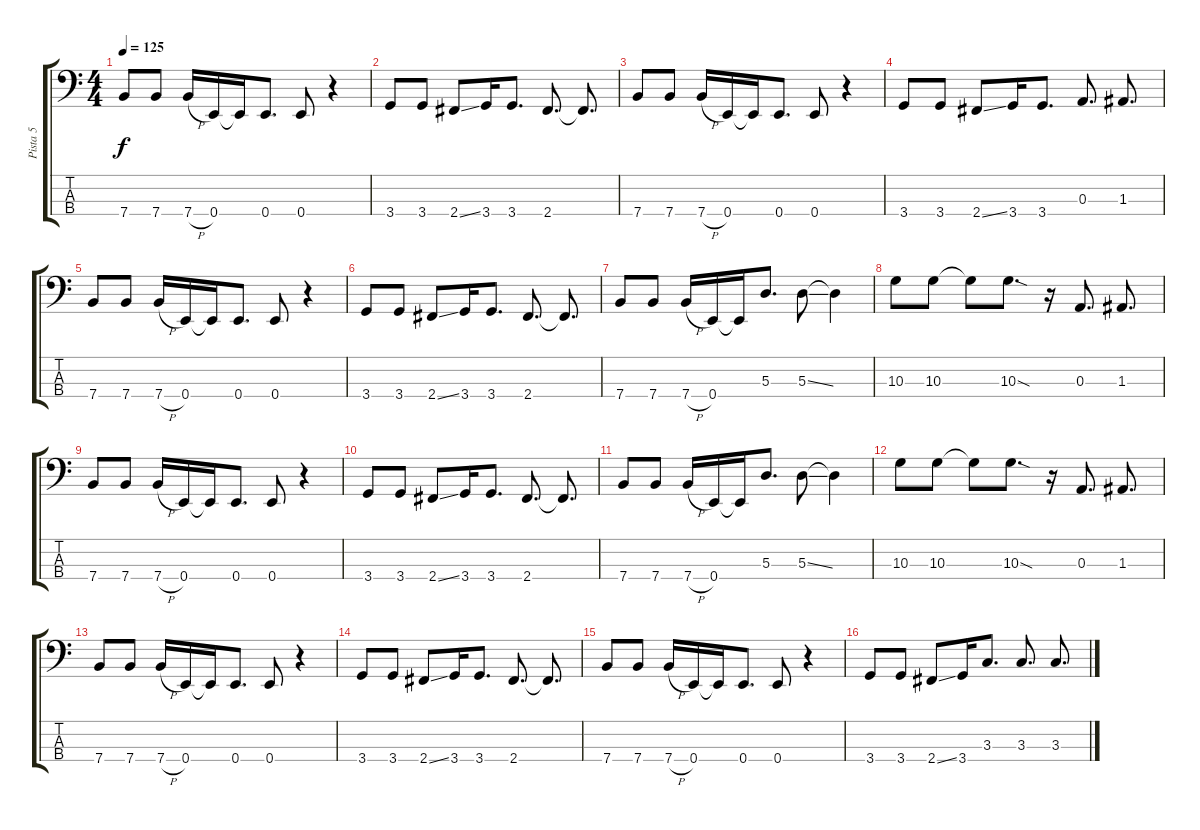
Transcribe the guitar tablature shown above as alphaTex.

\track ("Pista 5" "Pista 5") {instrument electricbassfinger}
\staff {score tabs}
\tuning (G2 D2 A1 E1) {hide}
\ts (4 4)
\tempo 125
\clef f4
\ks c
7.4.8{dy f} 7.4.8 7.4{h}.16 0.4.16 0.4{t}.16 0.4.8{d} 0.4.8 r.4 |
3.4.8 3.4.8 2.4{ss}.8 3.4.16 3.4.8{d} 2.4.8{d} 2.4{t}.8{d} |
7.4.8 7.4.8 7.4{h}.16 0.4.16 0.4{t}.16 0.4.8{d} 0.4.8 r.4 |
3.4.8 3.4.8 2.4{ss}.8 3.4.16 3.4.8{d} 0.3.8{d} 1.3.8{d} |
7.4.8 7.4.8 7.4{h}.16 0.4.16 0.4{t}.16 0.4.8{d} 0.4.8 r.4 |
3.4.8 3.4.8 2.4{ss}.8 3.4.16 3.4.8{d} 2.4.8{d} 2.4{t}.8{d} |
7.4.8 7.4.8 7.4{h}.16 0.4.16 0.4{t}.16 5.3.8{d} 5.3{ss}.8 5.3{t}.4 |
10.3.8 10.3.8 10.3{t}.8 10.3{sod}.8{d} r.16 0.3.8{d} 1.3.8{d} |
7.4.8 7.4.8 7.4{h}.16 0.4.16 0.4{t}.16 0.4.8{d} 0.4.8 r.4 |
3.4.8 3.4.8 2.4{ss}.8 3.4.16 3.4.8{d} 2.4.8{d} 2.4{t}.8{d} |
7.4.8 7.4.8 7.4{h}.16 0.4.16 0.4{t}.16 5.3.8{d} 5.3{ss}.8 5.3{t}.4 |
10.3.8 10.3.8 10.3{t}.8 10.3{sod}.8{d} r.16 0.3.8{d} 1.3.8{d} |
7.4.8 7.4.8 7.4{h}.16 0.4.16 0.4{t}.16 0.4.8{d} 0.4.8 r.4 |
3.4.8 3.4.8 2.4{ss}.8 3.4.16 3.4.8{d} 2.4.8{d} 2.4{t}.8{d} |
7.4.8 7.4.8 7.4{h}.16 0.4.16 0.4{t}.16 0.4.8{d} 0.4.8 r.4 |
3.4.8 3.4.8 2.4{ss}.8 3.4.16 3.3.8{d} 3.3.8{d} 3.3.8{d}
